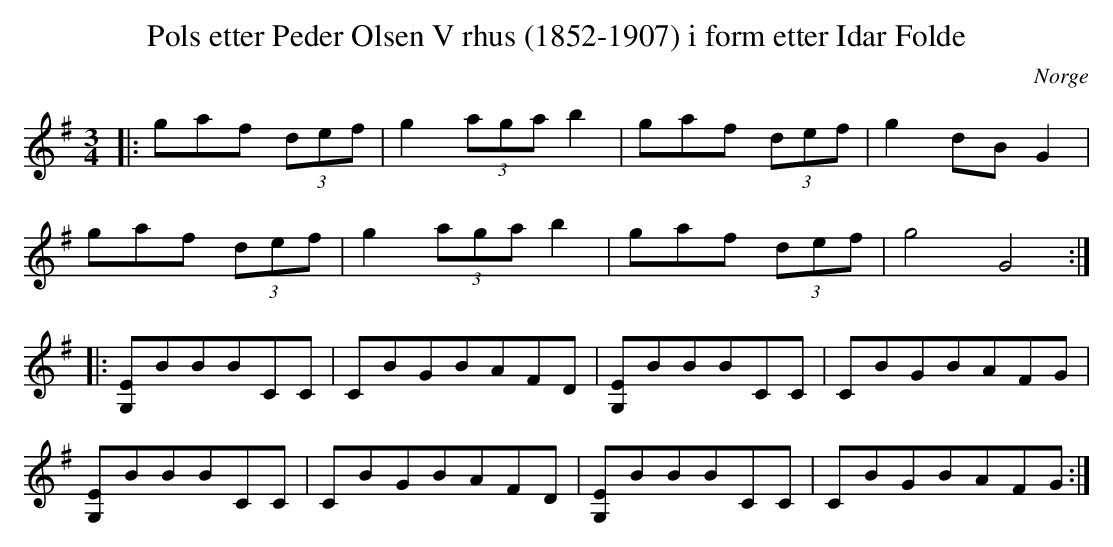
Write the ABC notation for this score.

X:1
T:Pols etter Peder Olsen V rhus (1852-1907) i form etter Idar Folde
O:Norge
M:3/4
L:1/8
K:G
|: gaf (3def | g2 (3aga b2 | gaf (3def | g2 dB G2 |
   gaf (3def | g2 (3aga b2 | gaf (3def | g4 G4 :|
|: [G,E]BBBCC | CBGBAFD | [G,E]BBBCC | CBGBAFG  |
   [G,E]BBBCC | CBGBAFD | [G,E]BBBCC | CBGBAFG :|
